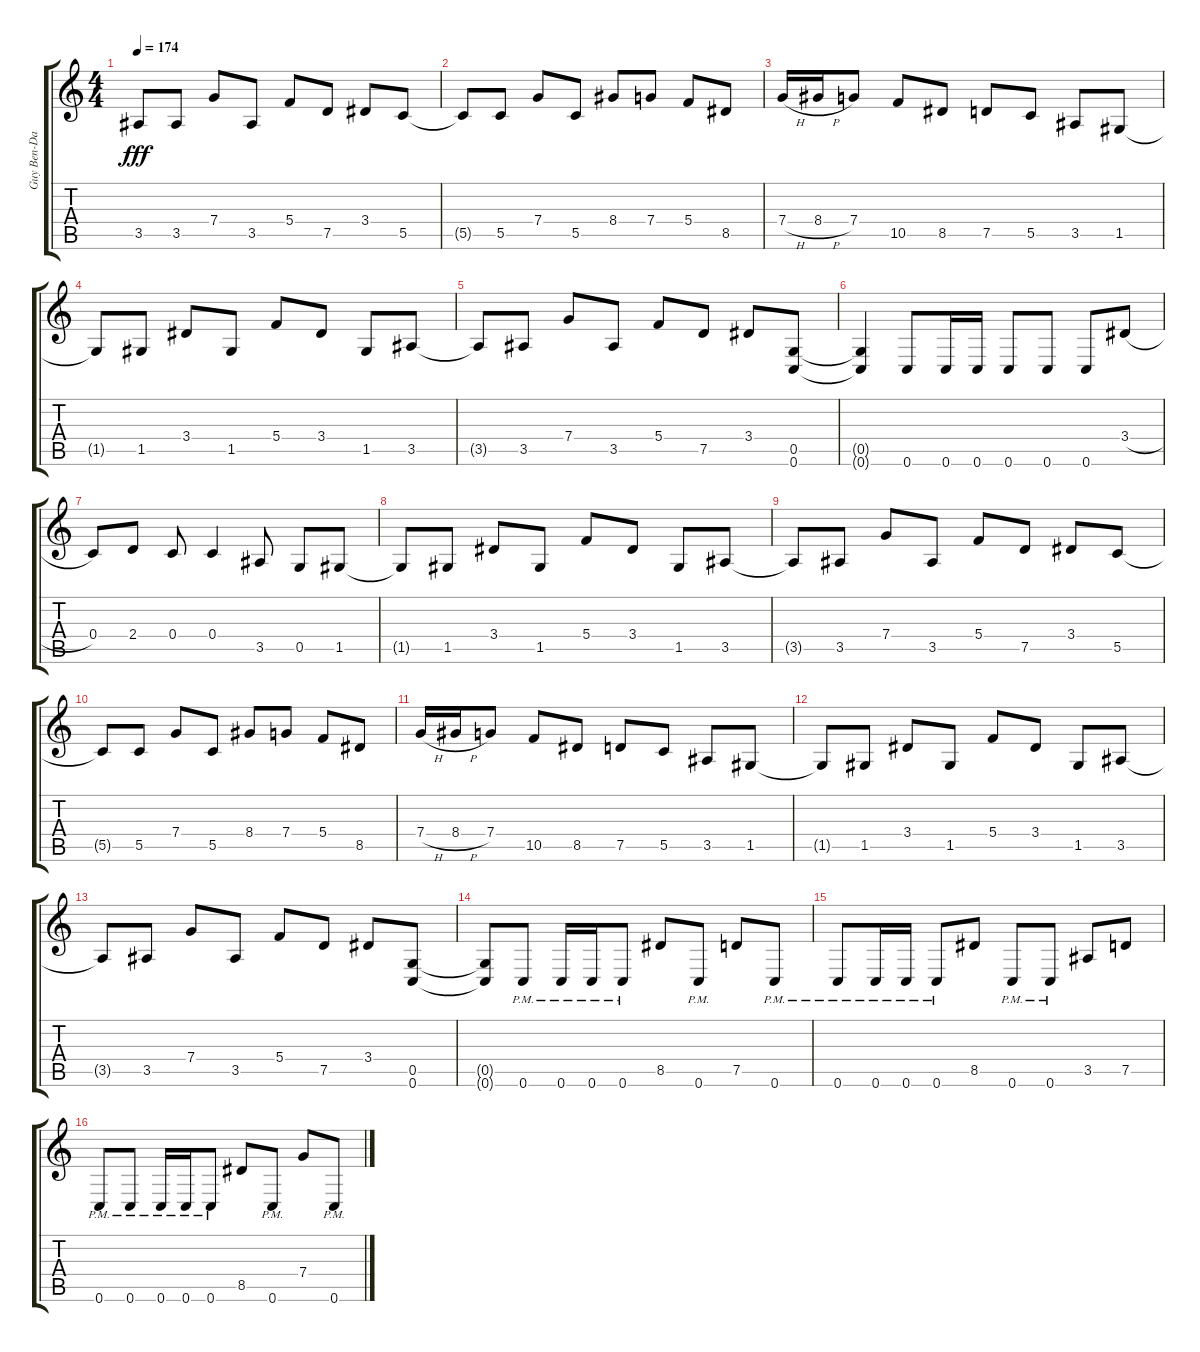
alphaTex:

\track ("Guy Ben-David" "Guy Ben-Da") {instrument distortionguitar}
\staff {score tabs}
\tuning (D4 A3 F3 C3 G2 C2) {hide}
\ts (4 4)
\tempo 174
\clef g2
\ks c
3.5{t}.8{dy fff} 3.5.8 7.4.8 3.5.8 5.4.8 7.5.8 3.4.8 5.5.8 |
5.5{t}.8 5.5.8 7.4.8 5.5.8 8.4.8 7.4.8 5.4.8 8.5.8 |
7.4{h}.16 8.4{h}.16 7.4.8 10.5.8 8.5.8 7.5.8 5.5.8 3.5.8 1.5.8 |
1.5{t}.8 1.5.8 3.4.8 1.5.8 5.4.8 3.4.8 1.5.8 3.5.8 |
3.5{t}.8 3.5.8 7.4.8 3.5.8 5.4.8 7.5.8 3.4.8 (0.5 0.6).8 |
(0.5{t} 0.6{t}).4 0.6.8 0.6.16 0.6.16 0.6.8 0.6.8 0.6.8 3.4{h}.8 |
0.4.8 2.4.8 0.4.8 0.4.4 3.5.8 0.5.8 1.5.8 |
1.5{t}.8 1.5.8 3.4.8 1.5.8 5.4.8 3.4.8 1.5.8 3.5.8 |
3.5{t}.8 3.5.8 7.4.8 3.5.8 5.4.8 7.5.8 3.4.8 5.5.8 |
5.5{t}.8 5.5.8 7.4.8 5.5.8 8.4.8 7.4.8 5.4.8 8.5.8 |
7.4{h}.16 8.4{h}.16 7.4.8 10.5.8 8.5.8 7.5.8 5.5.8 3.5.8 1.5.8 |
1.5{t}.8 1.5.8 3.4.8 1.5.8 5.4.8 3.4.8 1.5.8 3.5.8 |
3.5{t}.8 3.5.8 7.4.8 3.5.8 5.4.8 7.5.8 3.4.8 (0.5 0.6).8 |
(0.5{t} 0.6{t}).8 0.6{pm}.8 0.6{pm}.16 0.6{pm}.16 0.6{pm}.8 8.5.8 0.6{pm}.8 7.5.8 0.6{pm}.8 |
0.6{pm}.8 0.6{pm}.16 0.6{pm}.16 0.6{pm}.8 8.5.8 0.6{pm}.8 0.6{pm}.8 3.5.8 7.5.8 |
0.6{pm}.8 0.6{pm}.8 0.6{pm}.16 0.6{pm}.16 0.6{pm}.8 8.5.8 0.6{pm}.8 7.4.8 0.6{pm}.8
